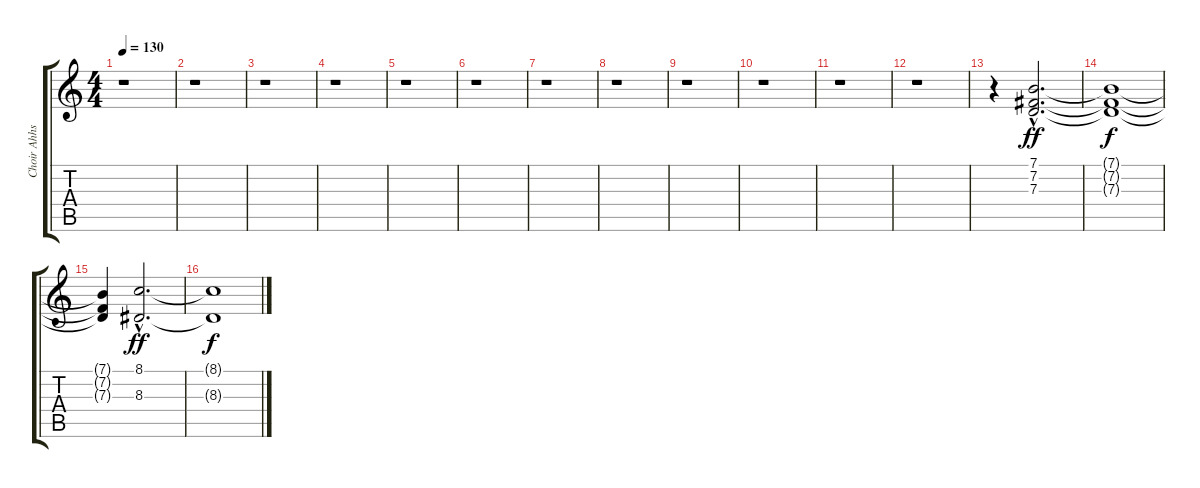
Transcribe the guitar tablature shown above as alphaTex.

\track ("Choir Ahhs" "Choir Ahhs") {instrument choiraahs}
\staff {score tabs}
\tuning (E4 B3 G3 D3 A2 E2) {hide}
\ts (4 4)
\tempo 130
\clef g2
\ks c
r.1{dy ff} |
r.1 |
r.1 |
r.1 |
r.1 |
r.1 |
r.1 |
r.1 |
r.1 |
r.1 |
r.1 |
r.1 |
r.4 (7.1{hac} 7.2{hac} 7.3{hac}).2{d} |
(7.1{t} 7.2{t} 7.3{t}).1{dy f} |
(7.1{t} 7.2{t} 7.3{t}).4 (8.1{hac} 8.3{hac}).2{d dy ff} |
(8.1{t} 8.3{t}).1{dy f}
